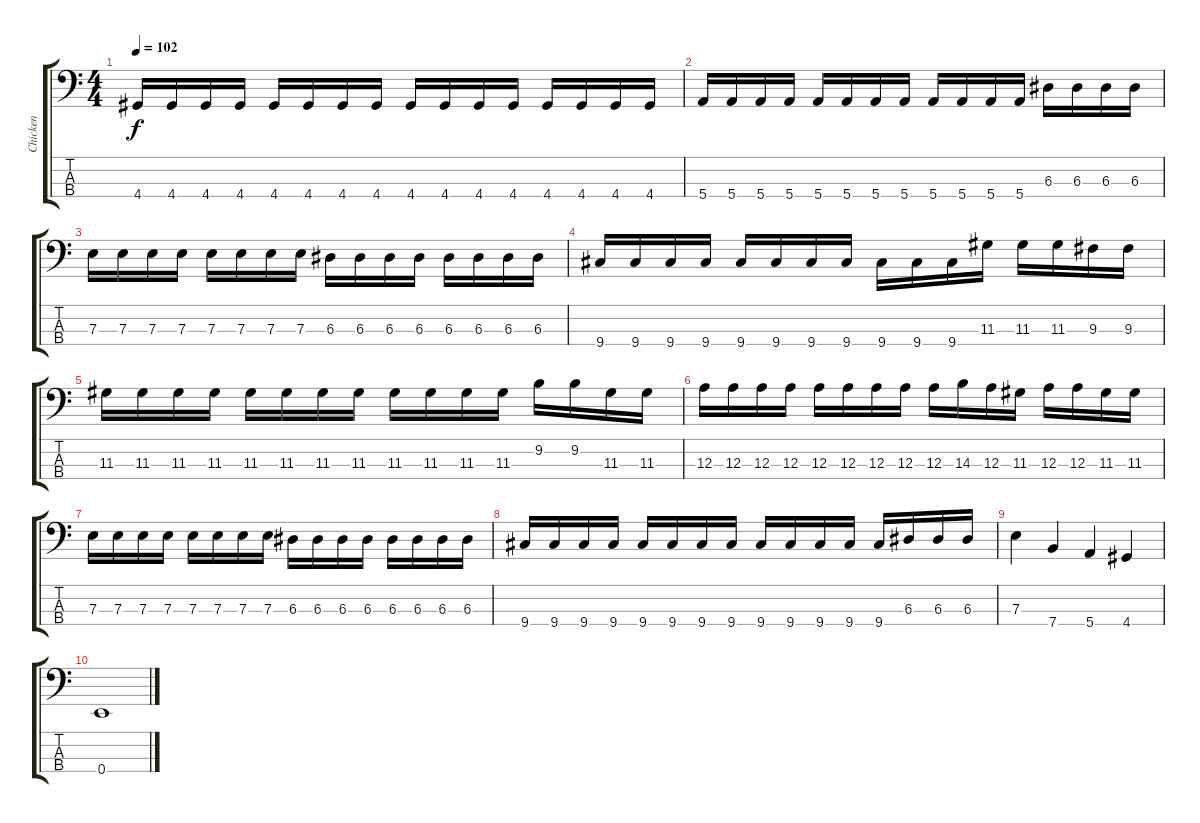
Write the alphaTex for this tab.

\track ("Chicken" "Chicken") {instrument electricbasspick}
\staff {score tabs}
\tuning (G2 D2 A1 E1) {hide}
\ts (4 4)
\tempo 102
\clef f4
\ks c
4.4.16{dy f} 4.4.16 4.4.16 4.4.16 4.4.16 4.4.16 4.4.16 4.4.16 4.4.16 4.4.16 4.4.16 4.4.16 4.4.16 4.4.16 4.4.16 4.4.16 |
5.4.16 5.4.16 5.4.16 5.4.16 5.4.16 5.4.16 5.4.16 5.4.16 5.4.16 5.4.16 5.4.16 5.4.16 6.3.16 6.3.16 6.3.16 6.3.16 |
7.3.16 7.3.16 7.3.16 7.3.16 7.3.16 7.3.16 7.3.16 7.3.16 6.3.16 6.3.16 6.3.16 6.3.16 6.3.16 6.3.16 6.3.16 6.3.16 |
9.4.16 9.4.16 9.4.16 9.4.16 9.4.16 9.4.16 9.4.16 9.4.16 9.4.16 9.4.16 9.4.16 11.3.16 11.3.16 11.3.16 9.3.16 9.3.16 |
11.3.16 11.3.16 11.3.16 11.3.16 11.3.16 11.3.16 11.3.16 11.3.16 11.3.16 11.3.16 11.3.16 11.3.16 9.2.16 9.2.16 11.3.16 11.3.16 |
12.3.16 12.3.16 12.3.16 12.3.16 12.3.16 12.3.16 12.3.16 12.3.16 12.3.16 14.3.16 12.3.16 11.3.16 12.3.16 12.3.16 11.3.16 11.3.16 |
7.3.16 7.3.16 7.3.16 7.3.16 7.3.16 7.3.16 7.3.16 7.3.16 6.3.16 6.3.16 6.3.16 6.3.16 6.3.16 6.3.16 6.3.16 6.3.16 |
9.4.16 9.4.16 9.4.16 9.4.16 9.4.16 9.4.16 9.4.16 9.4.16 9.4.16 9.4.16 9.4.16 9.4.16 9.4.16 6.3.16 6.3.16 6.3.16 |
7.3.4 7.4.4 5.4.4 4.4.4 |
0.4.1
